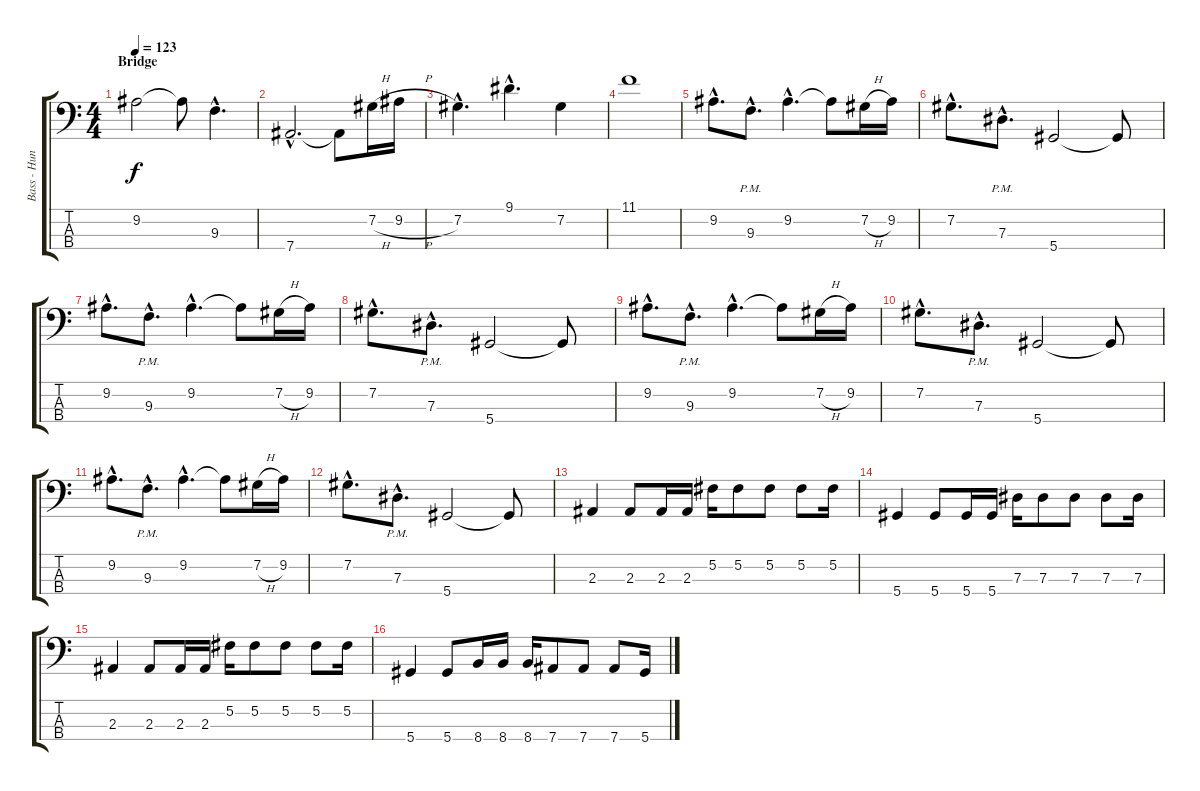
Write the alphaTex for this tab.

\track ("Bass - Hunter" "Bass - Hun") {instrument electricbasspick}
\staff {score tabs}
\tuning (Gb2 Db2 Ab1 Eb1) {hide}
\ts (4 4)
\section ("" "Bridge")
\tempo 123
\clef f4
\ks c
9.2.2{dy f} 9.2{t}.8 9.3{hac}.4{d} |
7.4{hac}.2{d} 7.4{t}.8 7.2{h}.16 9.2{h}.16 |
7.2{hac}.4{d} 9.1{hac}.4{d} 7.2.4 |
11.1.1 |
9.2{hac}.8{d} 9.3{hac pm}.8{d} 9.2{hac}.4{d} 9.2{t}.8 7.2{h}.16 9.2.16 |
7.2{hac}.8{d} 7.3{hac pm}.8{d} 5.4.2 5.4{t}.8 |
9.2{hac}.8{d} 9.3{hac pm}.8{d} 9.2{hac}.4{d} 9.2{t}.8 7.2{h}.16 9.2.16 |
7.2{hac}.8{d} 7.3{hac pm}.8{d} 5.4.2 5.4{t}.8 |
9.2{hac}.8{d} 9.3{hac pm}.8{d} 9.2{hac}.4{d} 9.2{t}.8 7.2{h}.16 9.2.16 |
7.2{hac}.8{d} 7.3{hac pm}.8{d} 5.4.2 5.4{t}.8 |
9.2{hac}.8{d} 9.3{hac pm}.8{d} 9.2{hac}.4{d} 9.2{t}.8 7.2{h}.16 9.2.16 |
7.2{hac}.8{d} 7.3{hac pm}.8{d} 5.4.2 5.4{t}.8 |
2.3.4 2.3.8 2.3.16 2.3.16 5.2.16 5.2.8 5.2.8 5.2.8 5.2.16 |
5.4.4 5.4.8 5.4.16 5.4.16 7.3.16 7.3.8 7.3.8 7.3.8 7.3.16 |
2.3.4 2.3.8 2.3.16 2.3.16 5.2.16 5.2.8 5.2.8 5.2.8 5.2.16 |
5.4.4 5.4.8 8.4.16 8.4.16 8.4.16 7.4.8 7.4.8 7.4.8 5.4.16
